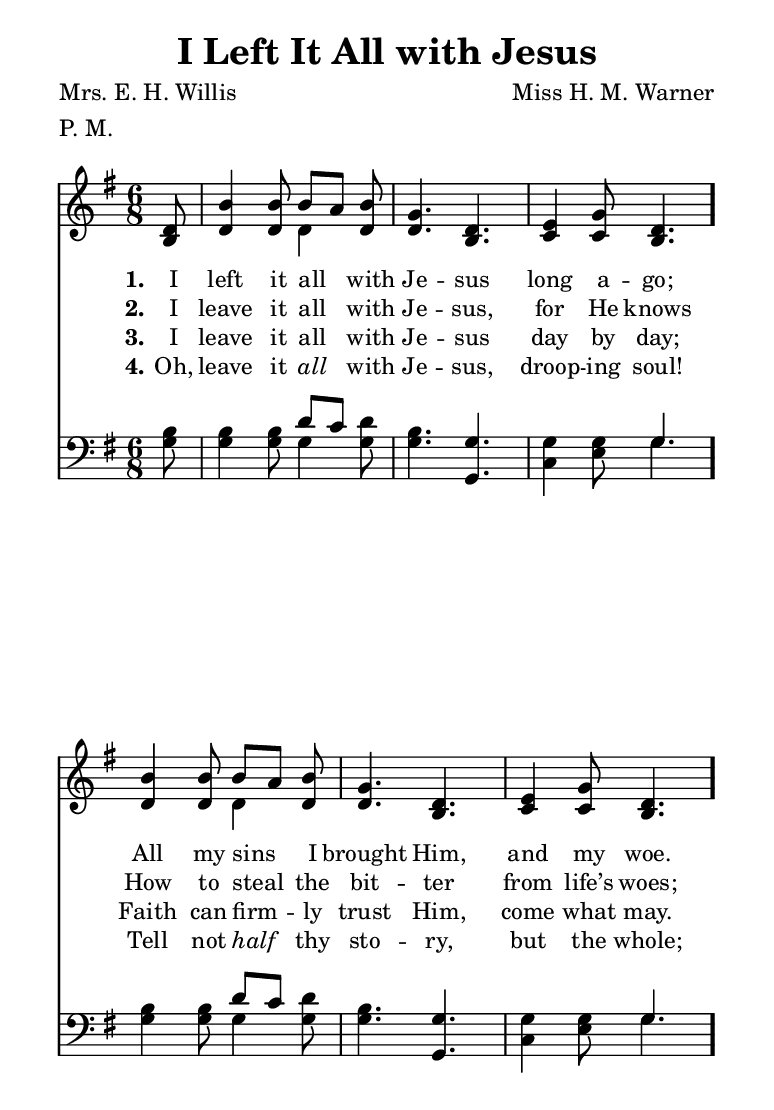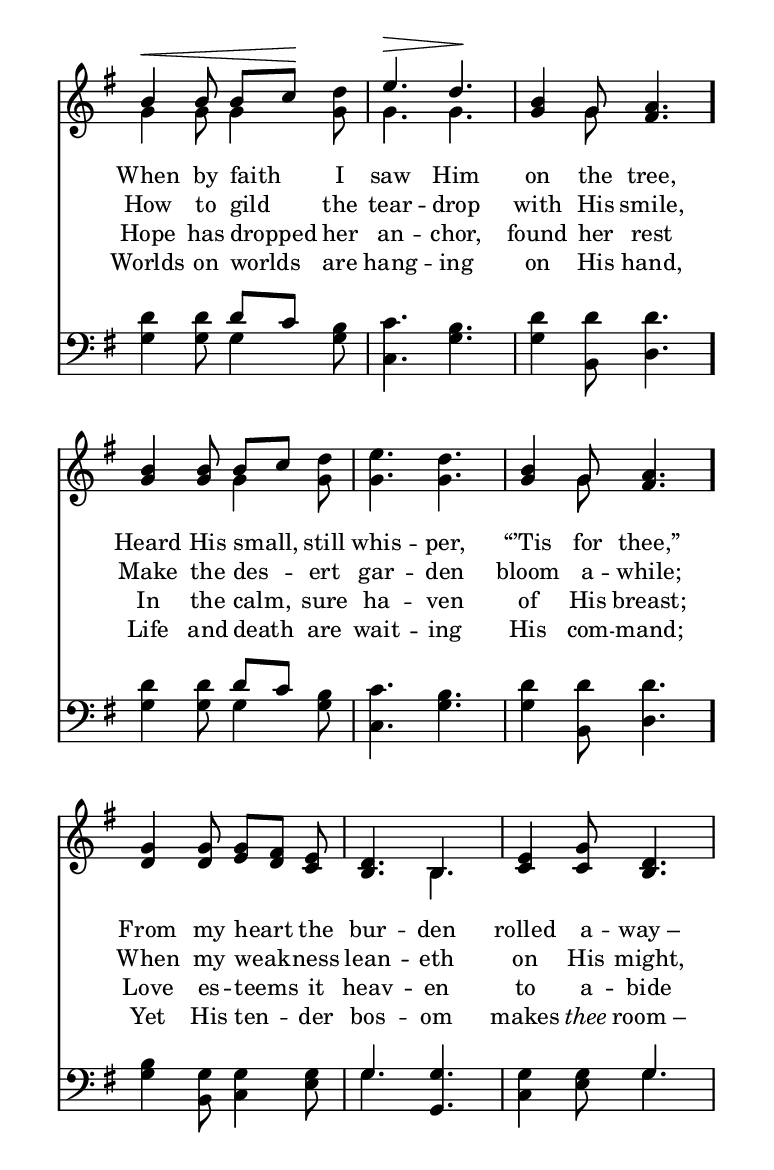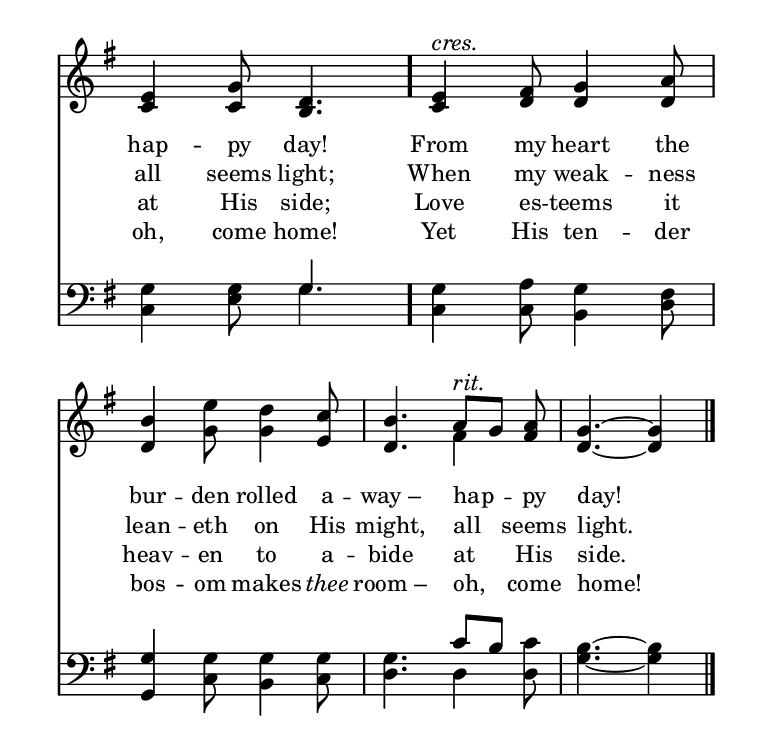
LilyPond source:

\include "common/global.ily"
\paper {
  \include "common/paper.ily"
}

\header{
  %gospel
  hymnnumber = "225"
  title = "I Left It All with Jesus"
  tunename = ""
  meter = "P. M."
  poet = "Mrs. E. H. Willis"
  composer = "Miss H. M. Warner"
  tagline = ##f
}

global = {
  \include "common/overrides.ily"
  \override Staff.TimeSignature.style = #'numbered
  \time 6/8
  \override Score.MetronomeMark.transparent = ##t % hide all fermata changes too
  \tempo 4=80
  \key g \major
  \partial 8
  \autoBeamOff
}

notesSoprano = {
\global
\relative c' {

  d8 | b'4 b8 b[ a] b | g4. d |
  e4 g8 d4. |
  b'4 b8 b[ a] b | g4. d |
  e4 g8 d4. |
  b'4^\< b8 b[ c]\! d | e4.^\> d\!
  b4 g8 a4. |
  b4 b8 b[ c] d | e4. d
  b4 g8 a4. |
  g4 g8 g[ fis] e | d4. b |
  e4 g8 d4. |
  e4 g8 d4. |
  e4^\markup{\italic cres.} fis8 g4 a8 | b4 e8
  d4 c8 | b4.
  a8^\markup{\italic rit.}[ g] a | g4. ~ g4

  \bar "|."

}
}

notesAlto = {
\global
\relative e' {

  b8 | d4 d8 d4 d8 | d4. b |
  c4 c8 b4. |
  d4 d8 d4 d8 | d4. b |
  c4 c8 b4. |
  g'4 g8 g4 g8 | g4. g |
  g4 g8 fis4. |
  g4 g8 g4 g8 | g4. g |
  g4 g8 fis4. |
  d4 d8 e8[ d] c8 | b4. b |
  c4 c8 b4. |
  c4 c8 b4. |
  c4 d8 d4 d8 | d4 g8
  g4 e8 | d4.
  fis4 fis8 | d4. ~ d4

}
}

notesTenor = {
\global
\relative a {

  b8 | b4 b8 d[ c] d | b4. g |
  g4 g8 g4. |
  b4 b8 d[ c] d | b4. g |
  g4 g8 g4. |
  d'4 d8 d[ c] b | c4. b4. |
  d4 d8 d4. |
  d4 d8 d[ c] b | c4. b4. |
  d4 d8 d4. |
  b4 g8 g4 g8 | g4. g |
  g4 g8 g4. |
  g4 g8 g4. |
  g4 a8 g4 fis8 | g4 g8
  g4 g8 | g4.
  c8[ b] c | b4. ~ b4

}
}

notesBass = {
\global
\relative f {

  g8 | g4 g8 g4 g8 | g4. g, |
  c4 e8 g4. |
  g4 g8 g4 g8 | g4. g, |
  c4 e8 g4. |
  g4 g8 g4 g8 | c,4. g' |
  g4 b,8 d4. |
  g4 g8 g4 g8 | c,4. g' |
  g4 b,8 d4. |
  g4 b,8 c4 e8 | g4. g, |
  c4 e8 g4. |
  c,4 e8 g4. |
  c,4 c8 b4 d8 | g,4 c8
  b4 c8 | d4.
  d4 d8 | g4. ~ g4

}
}

wordsA = \lyricmode {
\set stanza = "1."

I left it all with Je -- sus long a -- go; \bar "."
All my sins I brought Him, and my woe. \bar "."
When by faith I saw Him on the tree, \bar "."
Heard His small, still whis -- per, “’Tis for thee,” \bar "."
From my heart the bur -- den rolled a -- way_– hap -- py day! \bar "."
From my heart the bur -- den rolled a -- way_– hap -- py day! \bar "."

}

wordsB = \lyricmode {
\set stanza = "2."

I leave it all with Je -- sus, for He knows
How to steal the bit -- ter from life’s woes;
How to gild the tear -- drop with His smile,
Make the des -- ert gar -- den bloom a -- while;
When my weak -- ness lean -- eth on His might, all seems light;
When my weak -- ness lean -- eth on His might, all seems light.

}

wordsC = \lyricmode {
\set stanza = "3."

I leave it all with Je -- sus day by day;
Faith can firm -- ly trust Him, come what may.
Hope has dropped her an -- chor, found her rest
In the calm, sure ha -- ven of His breast;
Love es -- teems it heav -- en to a -- bide at His side;
Love es -- teems it heav -- en to a -- bide at His side.

}

wordsD = \lyricmode {
\set stanza = "4."

Oh, leave it \italicsOn all \italicsOff with Je -- sus, droop -- ing soul!
Tell not \italicsOn half \italicsOff thy sto -- ry, but the whole;
Worlds on worlds are hang -- ing on His hand,
Life and death are wait -- ing His com -- mand;
Yet His ten -- der bos -- om makes \italicsOn thee \italicsOff room_– oh, come home!
Yet His ten -- der bos -- om makes \italicsOn thee \italicsOff room_– oh, come home!

}

\score {
  \context ChoirStaff <<
    \context Staff = upper <<
      \set Staff.autoBeaming = ##f
      \set ChoirStaff.systemStartDelimiter = #'SystemStartBar
      \set ChoirStaff.printPartCombineTexts = ##f
      \partcombine #'(2 . 11) \notesSoprano \notesAlto
      \context NullVoice = sopranos { \voiceOne << \notesSoprano >> }
      \context Lyrics = one   \lyricsto sopranos \wordsA
      \context Lyrics = two   \lyricsto sopranos \wordsB
      \context Lyrics = three \lyricsto sopranos \wordsC
      \context Lyrics = four  \lyricsto sopranos \wordsD
    >>
    \context Staff = men <<
      \set Staff.autoBeaming = ##f
      \clef bass
      \set ChoirStaff.printPartCombineTexts = ##f
      \partcombine #'(2 . 11) \notesTenor \notesBass
    >>
  >>
  \layout {
    \include "common/layout.ily"
  }
  \midi{
    \include "common/midi.ily"
  }
}

\version "2.19.49"  % necessary for upgrading to future LilyPond versions.

% vi:set et ts=2 sw=2 ai nocindent syntax=lilypond:
